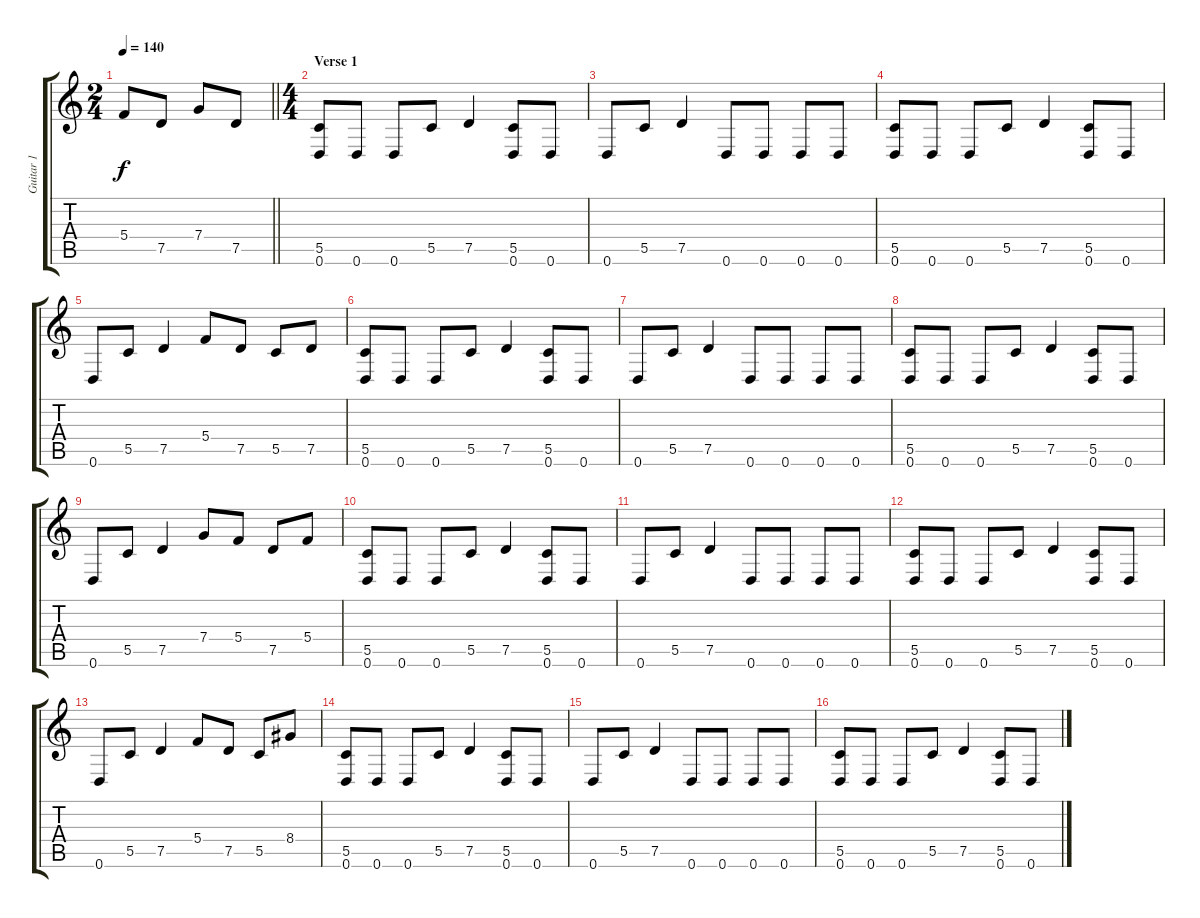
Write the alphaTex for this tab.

\track ("Guitar 1" "Guitar 1") {instrument distortionguitar}
\staff {score tabs}
\tuning (D4 A3 F3 C3 G2 D2) {hide}
\ts (2 4)
\tempo 140
\clef g2
\barLineRight lightlight
\ks c
5.4.8{dy f} 7.5.8 7.4.8 7.5.8 |
\ts (4 4)
\section ("" "Verse 1")
(5.5 0.6).8 0.6.8 0.6.8 5.5.8 7.5.4 (5.5 0.6).8 0.6.8 |
0.6.8 5.5.8 7.5.4 0.6.8 0.6.8 0.6.8 0.6.8 |
(5.5 0.6).8 0.6.8 0.6.8 5.5.8 7.5.4 (5.5 0.6).8 0.6.8 |
0.6.8 5.5.8 7.5.4 5.4.8 7.5.8 5.5.8 7.5.8 |
(5.5 0.6).8 0.6.8 0.6.8 5.5.8 7.5.4 (5.5 0.6).8 0.6.8 |
0.6.8 5.5.8 7.5.4 0.6.8 0.6.8 0.6.8 0.6.8 |
(5.5 0.6).8 0.6.8 0.6.8 5.5.8 7.5.4 (5.5 0.6).8 0.6.8 |
0.6.8 5.5.8 7.5.4 7.4.8 5.4.8 7.5.8 5.4.8 |
(5.5 0.6).8 0.6.8 0.6.8 5.5.8 7.5.4 (5.5 0.6).8 0.6.8 |
0.6.8 5.5.8 7.5.4 0.6.8 0.6.8 0.6.8 0.6.8 |
(5.5 0.6).8 0.6.8 0.6.8 5.5.8 7.5.4 (5.5 0.6).8 0.6.8 |
0.6.8 5.5.8 7.5.4 5.4.8 7.5.8 5.5.8 8.4.8 |
(5.5 0.6).8 0.6.8 0.6.8 5.5.8 7.5.4 (5.5 0.6).8 0.6.8 |
0.6.8 5.5.8 7.5.4 0.6.8 0.6.8 0.6.8 0.6.8 |
(5.5 0.6).8 0.6.8 0.6.8 5.5.8 7.5.4 (5.5 0.6).8 0.6.8
